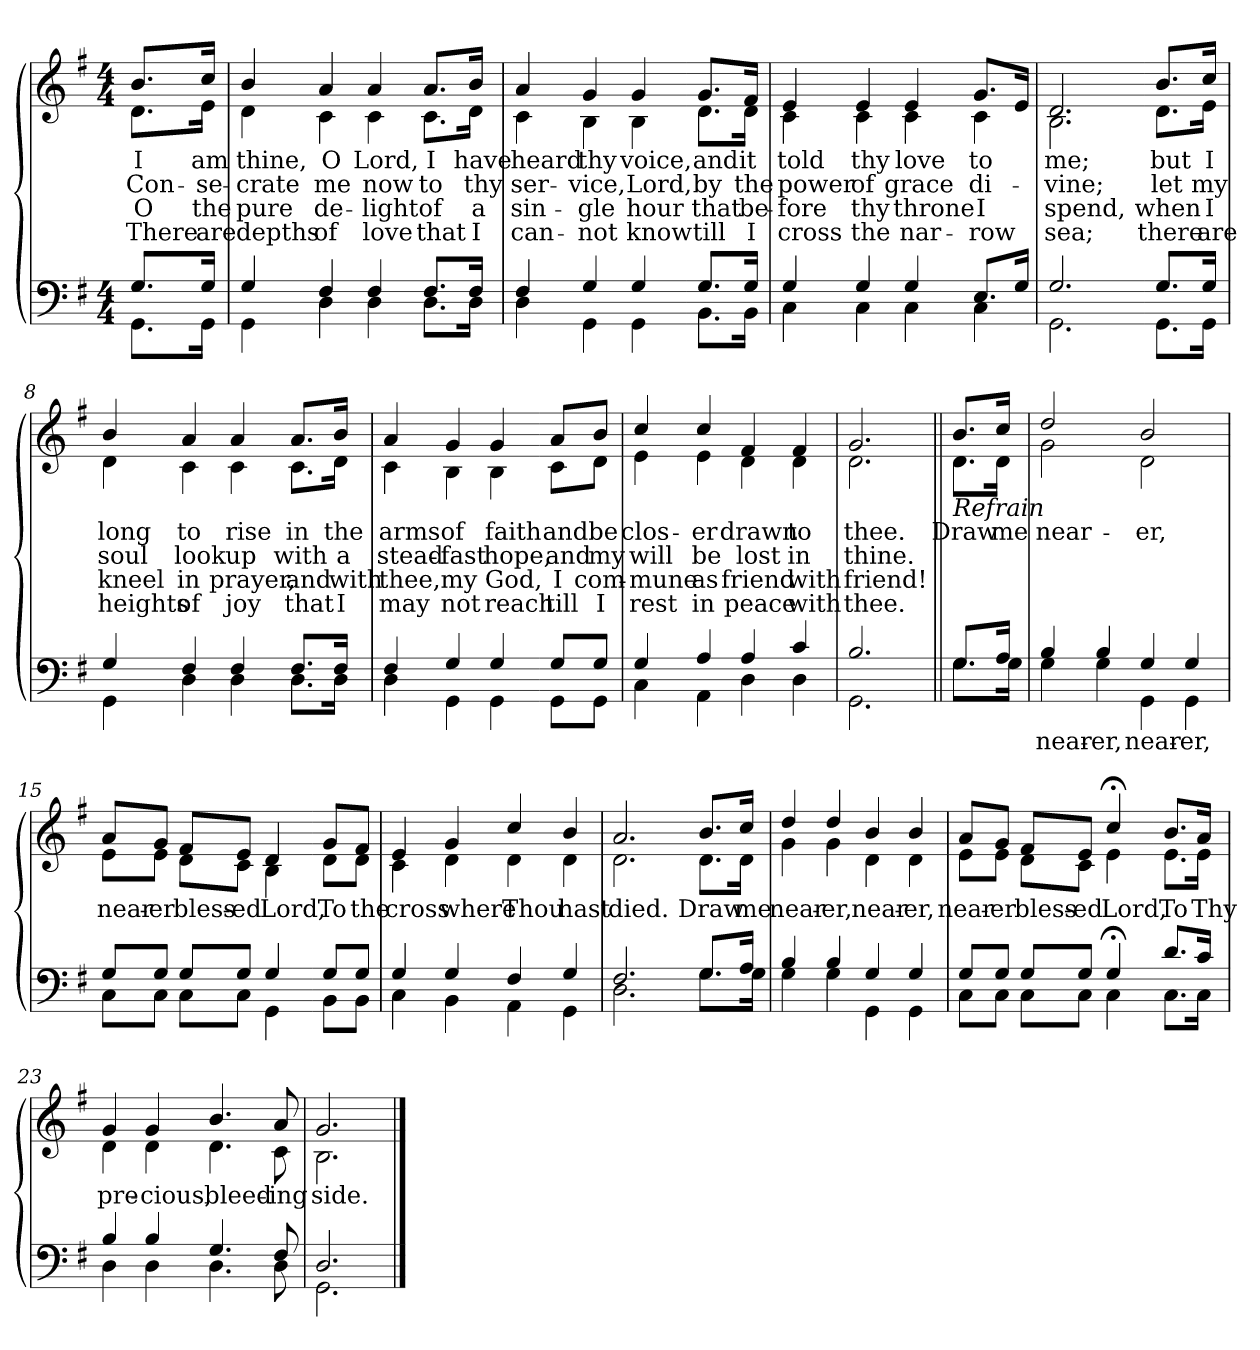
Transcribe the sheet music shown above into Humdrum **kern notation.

**kern	**text	**kern	**text	**text	**text	**text
*part2	*part2	*part1	*part1	*part1	*part1	*part1
*staff2	*staff2	*staff1	*staff1	*staff1	*staff1	*staff1
*clefF4	*	*clefG2	*	*	*	*
*k[f#]	*	*k[f#]	*	*	*	*
*M4/4	*	*M4/4	*	*	*	*
=1	=1	=1	=1	=1	=1	=1
*^	*	*	*	*	*	*
!	!	!	!LO:TX:b:i:t=Verse	!	!	!	!
!	!	!	!	!LO:LY:b	!LO:LY:b	!LO:LY:b	!LO:LY:b
*	*	*	*^	*	*	*	*
8.G/L	8.GG\L	.	8.b/L	8.d\L	I	Con-	O	There
!	!	!	!	!	!LO:LY:b	!LO:LY:b	!LO:LY:b	!LO:LY:b
16G/Jk	16GG\Jk	.	16cc/Jk	16e\Jk	am	-se-	the	are
=2	=2	=2	=2	=2	=2	=2	=2	=2
!	!	!	!	!	!LO:LY:b	!LO:LY:b	!LO:LY:b	!LO:LY:b
4G/	4GG\	.	4b/	4d\	thine,	-crate	pure	depths
!	!	!	!	!	!LO:LY:b	!LO:LY:b	!LO:LY:b	!LO:LY:b
4F#/	4D\	.	4a/	4c\	O	me	de-	of
!	!	!	!	!	!LO:LY:b	!LO:LY:b	!LO:LY:b	!LO:LY:b
4F#/	4D\	.	4a/	4c\	Lord,	now	-light	love
!	!	!	!	!	!LO:LY:b	!LO:LY:b	!LO:LY:b	!LO:LY:b
8.F#/L	8.D\L	.	8.a/L	8.c\L	I	to	of	that
!	!	!	!	!	!LO:LY:b	!LO:LY:b	!LO:LY:b	!LO:LY:b
16F#/Jk	16D\Jk	.	16b/Jk	16d\Jk	have	thy	a	I
=3	=3	=3	=3	=3	=3	=3	=3	=3
!	!	!	!	!	!LO:LY:b	!LO:LY:b	!LO:LY:b	!LO:LY:b
4F#/	4D\	.	4a/	4c\	heard	ser-	sin-	can-
!	!	!	!	!	!LO:LY:b	!LO:LY:b	!LO:LY:b	!LO:LY:b
4G/	4GG\	.	4g/	4B\	thy	-vice,	-gle	-not
!	!	!	!	!	!LO:LY:b	!LO:LY:b	!LO:LY:b	!LO:LY:b
4G/	4GG\	.	4g/	4B\	voice,	Lord,	hour	know
!!LO:LB:g=z	!!
=4-	=4-	=4-	=4-	=4-	=4-	=4-	=4-	=4-
!	!	!	!	!	!LO:LY:b	!LO:LY:b	!LO:LY:b	!LO:LY:b
8.G/L	8.BB\L	.	8.g/L	8.d\L	and	by	that	till
!	!	!	!	!	!LO:LY:b	!LO:LY:b	!LO:LY:b	!LO:LY:b
16G/Jk	16BB\Jk	.	16f#/Jk	16d\Jk	it	the	be-	I
=5	=5	=5	=5	=5	=5	=5	=5	=5
!	!	!	!	!	!LO:LY:b	!LO:LY:b	!LO:LY:b	!LO:LY:b
4G/	4C\	.	4e/	4c\	told	power	-fore	cross
!	!	!	!	!	!LO:LY:b	!LO:LY:b	!LO:LY:b	!LO:LY:b
4G/	4C\	.	4e/	4c\	thy	of	thy	the
!	!	!	!	!	!LO:LY:b	!LO:LY:b	!LO:LY:b	!LO:LY:b
4G/	4C\	.	4e/	4c\	love	grace	throne	nar-
!	!	!	!	!	!LO:LY:b	!LO:LY:b	!LO:LY:b	!LO:LY:b
8.E/L	4C\	.	8.g/L	4c\	to	di-	I	-row
16G/Jk	.	.	16e/Jk	.	.	.	.	.
=6	=6	=6	=6	=6	=6	=6	=6	=6
!	!	!	!	!	!LO:LY:b	!LO:LY:b	!LO:LY:b	!LO:LY:b
2.G/	2.GG\	.	2.d/	2.B\	me;	-vine;	spend,	sea;
!!LO:LB:g=z	!!
=7-	=7-	=7-	=7-	=7-	=7-	=7-	=7-	=7-
!	!	!	!	!	!LO:LY:b	!LO:LY:b	!LO:LY:b	!LO:LY:b
8.G/L	8.GG\L	.	8.b/L	8.d\L	but	let	when	there
!	!	!	!	!	!LO:LY:b	!LO:LY:b	!LO:LY:b	!LO:LY:b
16G/Jk	16GG\Jk	.	16cc/Jk	16e\Jk	I	my	I	are
=8	=8	=8	=8	=8	=8	=8	=8	=8
!	!	!	!	!	!LO:LY:b	!LO:LY:b	!LO:LY:b	!LO:LY:b
4G/	4GG\	.	4b/	4d\	long	soul	kneel	heights
!	!	!	!	!	!LO:LY:b	!LO:LY:b	!LO:LY:b	!LO:LY:b
4F#/	4D\	.	4a/	4c\	to	look	in	of
!	!	!	!	!	!LO:LY:b	!LO:LY:b	!LO:LY:b	!LO:LY:b
4F#/	4D\	.	4a/	4c\	rise	up	prayer,	joy
!	!	!	!	!	!LO:LY:b	!LO:LY:b	!LO:LY:b	!LO:LY:b
8.F#/L	8.D\L	.	8.a/L	8.c\L	in	with	and	that
!	!	!	!	!	!LO:LY:b	!LO:LY:b	!LO:LY:b	!LO:LY:b
16F#/Jk	16D\Jk	.	16b/Jk	16d\Jk	the	a	with	I
=9	=9	=9	=9	=9	=9	=9	=9	=9
!	!	!	!	!	!LO:LY:b	!LO:LY:b	!LO:LY:b	!LO:LY:b
4F#/	4D\	.	4a/	4c\	arms	stead-	thee,	may
!	!	!	!	!	!LO:LY:b	!LO:LY:b	!LO:LY:b	!LO:LY:b
4G/	4GG\	.	4g/	4B\	of	-fast	my	not
!	!	!	!	!	!LO:LY:b	!LO:LY:b	!LO:LY:b	!LO:LY:b
4G/	4GG\	.	4g/	4B\	faith	hope,	God,	reach
!!LO:LB:g=z	!!
=10-	=10-	=10-	=10-	=10-	=10-	=10-	=10-	=10-
!	!	!	!	!	!LO:LY:b	!LO:LY:b	!LO:LY:b	!LO:LY:b
8G/L	8GG\L	.	8a/L	8c\L	and	and	I	till
!	!	!	!	!	!LO:LY:b	!LO:LY:b	!LO:LY:b	!LO:LY:b
8G/J	8GG\J	.	8b/J	8d\J	be	my	com-	I
=11	=11	=11	=11	=11	=11	=11	=11	=11
!	!	!	!	!	!LO:LY:b	!LO:LY:b	!LO:LY:b	!LO:LY:b
4G/	4C\	.	4cc/	4e\	clos-	will	-mune	rest
!	!	!	!	!	!LO:LY:b	!LO:LY:b	!LO:LY:b	!LO:LY:b
4A/	4AA\	.	4cc/	4e\	-er	be	as	in
!	!	!	!	!	!LO:LY:b	!LO:LY:b	!LO:LY:b	!LO:LY:b
4A/	4D\	.	4f#/	4d\	drawn	lost	friend	peace
!	!	!	!	!	!LO:LY:b	!LO:LY:b	!LO:LY:b	!LO:LY:b
4c/	4D\	.	4f#/	4d\	to	in	with	with
=12	=12	=12	=12	=12	=12	=12	=12	=12
!	!	!	!	!	!LO:LY:b	!LO:LY:b	!LO:LY:b	!LO:LY:b
2.B/	2.GG\	.	2.g/	2.d\	thee.	thine.	friend!	thee.
!!LO:LB:g=z	!!
=13||	=13||	=13||	=13||	=13||	=13||	=13||	=13||	=13||
!	!	!	!LO:TX:b:i:t=Refrain	!	!	!	!	!
!	!	!	!	!	!LO:LY:b	!	!	!
8.G/L	8.G\L	.	8.b/L	8.d\L	Draw	.	.	.
!	!	!	!	!	!LO:LY:b	!	!	!
16A/Jk	16G\Jk	.	16cc/Jk	16d\Jk	me	.	.	.
=14	=14	=14	=14	=14	=14	=14	=14	=14
!	!	!LO:LY:b	!	!	!LO:LY:b	!	!	!
4B/	4G\	near-	2dd/	2g\	near-	.	.	.
!	!	!LO:LY:b	!	!	!	!	!	!
4B/	4G\	-er,	.	.	.	.	.	.
!	!	!LO:LY:b	!	!	!LO:LY:b	!	!	!
4G/	4GG\	near-	2b/	2d\	-er,	.	.	.
!	!	!LO:LY:b	!	!	!	!	!	!
4G/	4GG\	-er,	.	.	.	.	.	.
=15	=15	=15	=15	=15	=15	=15	=15	=15
!	!	!	!	!	!LO:LY:b	!	!	!
8G/L	8C\L	.	8a/L	8e\L	near-	.	.	.
!	!	!	!	!	!LO:LY:b	!	!	!
8G/J	8C\J	.	8g/J	8e\J	-er	.	.	.
!	!	!	!	!	!LO:LY:b	!	!	!
8G/L	8C\L	.	8f#/L	8d\L	bless-	.	.	.
!	!	!	!	!	!LO:LY:b	!	!	!
8G/J	8C\J	.	8e/J	8c\J	-ed	.	.	.
!	!	!	!	!	!LO:LY:b	!	!	!
4G/	4GG\	.	4d/	4B\	Lord,	.	.	.
!!LO:LB:g=z	!!
=16-	=16-	=16-	=16-	=16-	=16-	=16-	=16-	=16-
!	!	!	!	!	!LO:LY:b	!	!	!
8G/L	8BB\L	.	8g/L	8d\L	To	.	.	.
!	!	!	!	!	!LO:LY:b	!	!	!
8G/J	8BB\J	.	8f#/J	8d\J	the	.	.	.
=17	=17	=17	=17	=17	=17	=17	=17	=17
!	!	!	!	!	!LO:LY:b	!	!	!
4G/	4C\	.	4e/	4c\	cross	.	.	.
!	!	!	!	!	!LO:LY:b	!	!	!
4G/	4BB\	.	4g/	4d\	where	.	.	.
!	!	!	!	!	!LO:LY:b	!	!	!
4F#/	4AA\	.	4cc/	4d\	Thou	.	.	.
!	!	!	!	!	!LO:LY:b	!	!	!
4G/	4GG\	.	4b/	4d\	hast	.	.	.
=18	=18	=18	=18	=18	=18	=18	=18	=18
!	!	!	!	!	!LO:LY:b	!	!	!
2.F#/	2.D\	.	2.a/	2.d\	died.	.	.	.
!!LO:LB:g=z	!!
=19-	=19-	=19-	=19-	=19-	=19-	=19-	=19-	=19-
!	!	!	!	!	!LO:LY:b	!	!	!
8.G/L	8.G\L	.	8.b/L	8.d\L	Draw	.	.	.
!	!	!	!	!	!LO:LY:b	!	!	!
16A/Jk	16G\Jk	.	16cc/Jk	16d\Jk	me	.	.	.
=20	=20	=20	=20	=20	=20	=20	=20	=20
!	!	!	!	!	!LO:LY:b	!	!	!
4B/	4G\	.	4dd/	4g\	near-	.	.	.
!	!	!	!	!	!LO:LY:b	!	!	!
4B/	4G\	.	4dd/	4g\	-er,	.	.	.
!	!	!	!	!	!LO:LY:b	!	!	!
4G/	4GG\	.	4b/	4d\	near-	.	.	.
!	!	!	!	!	!LO:LY:b	!	!	!
4G/	4GG\	.	4b/	4d\	-er,	.	.	.
=21	=21	=21	=21	=21	=21	=21	=21	=21
!	!	!	!	!	!LO:LY:b	!	!	!
8G/L	8C\L	.	8a/L	8e\L	near-	.	.	.
!	!	!	!	!	!LO:LY:b	!	!	!
8G/J	8C\J	.	8g/J	8e\J	-er	.	.	.
!	!	!	!	!	!LO:LY:b	!	!	!
8G/L	8C\L	.	8f#/L	8d\L	bless-	.	.	.
!	!	!	!	!	!LO:LY:b	!	!	!
8G/J	8C\J	.	8e/J	8c\J	-ed	.	.	.
!	!	!	!	!	!LO:LY:b	!	!	!
4G;/	4C\	.	4cc;</	4e\	Lord,	.	.	.
!!LO:LB:g=z	!!
=22-	=22-	=22-	=22-	=22-	=22-	=22-	=22-	=22-
!	!	!	!	!	!LO:LY:b	!	!	!
8.d/L	8.C\L	.	8.b/L	8.e\L	To	.	.	.
!	!	!	!	!	!LO:LY:b	!	!	!
16c/Jk	16C\Jk	.	16a/Jk	16e\Jk	Thy	.	.	.
=23	=23	=23	=23	=23	=23	=23	=23	=23
!	!	!	!	!	!LO:LY:b	!	!	!
4B/	4D\	.	4g/	4d\	pre-	.	.	.
!	!	!	!	!	!LO:LY:b	!	!	!
4B/	4D\	.	4g/	4d\	-cious,	.	.	.
!	!	!	!	!	!LO:LY:b	!	!	!
4.G/	4.D\	.	4.b/	4.d\	bleed-	.	.	.
!	!	!	!	!	!LO:LY:b	!	!	!
8F#/	8D\	.	8a/	8c\	-ing	.	.	.
=24	=24	=24	=24	=24	=24	=24	=24	=24
!	!	!	!	!	!LO:LY:b	!	!	!
2.D/	2.GG\	.	2.g/	2.B\	side.	.	.	.
*v	*v	*	*	*	*	*	*	*
*	*	*v	*v	*	*	*	*
==	==	==	==	==	==	==
*-	*-	*-	*-	*-	*-	*-
